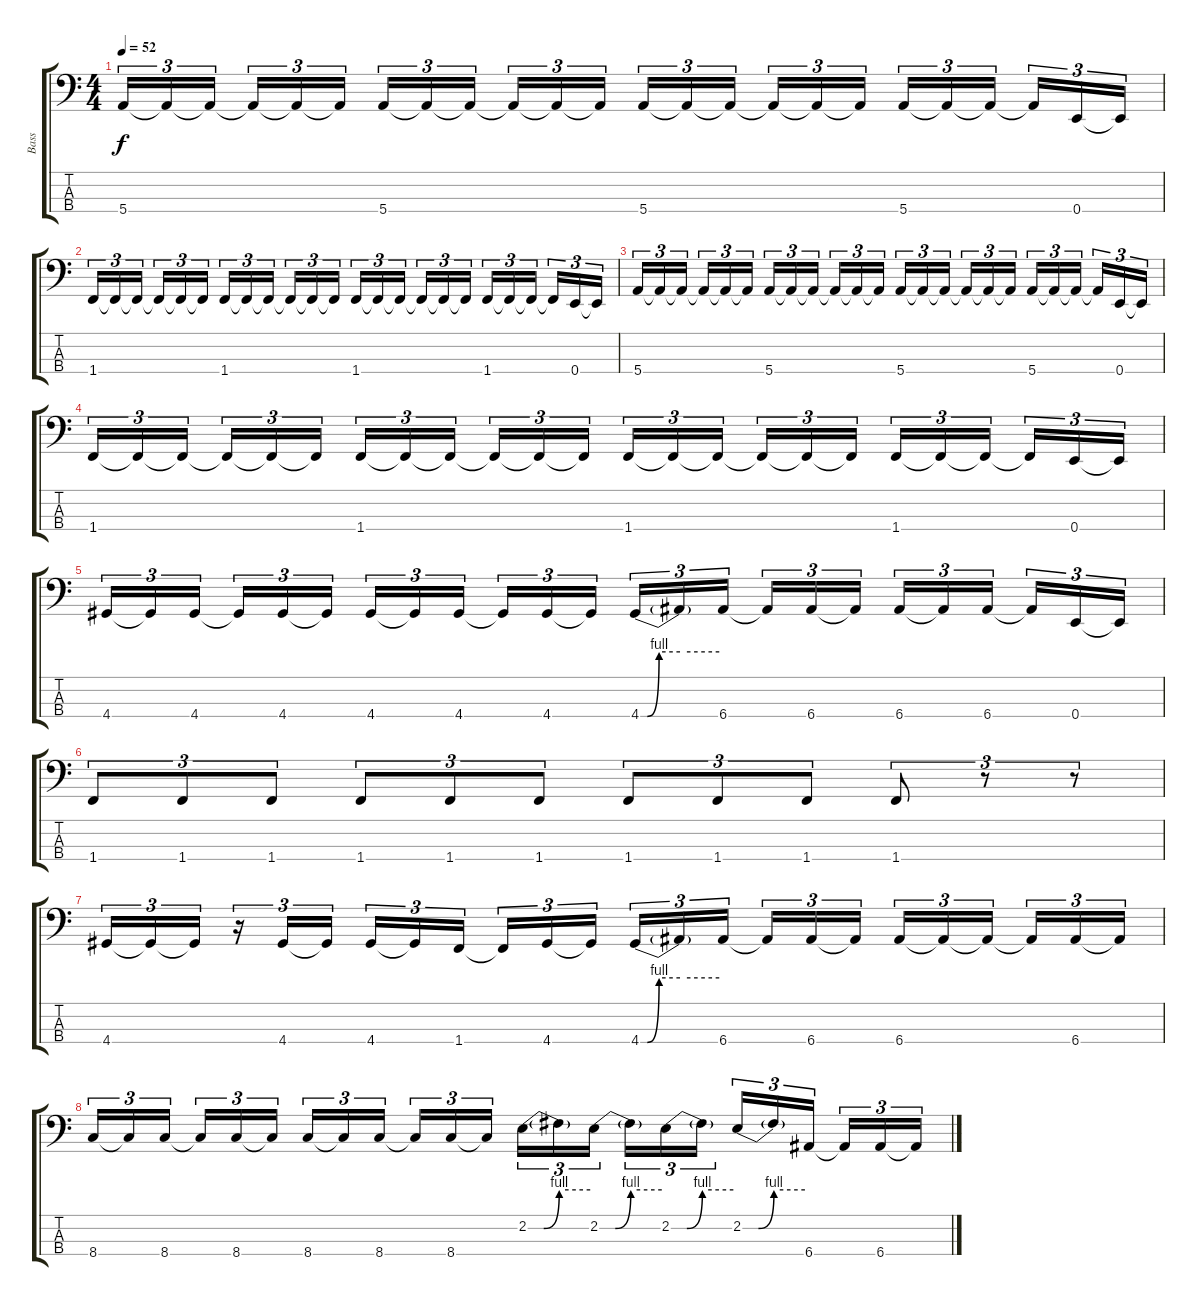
\track ("Bass" "Bass") {instrument electricbasspick}
\staff {score tabs}
\tuning (G2 D2 A1 E1) {hide}
\ts (4 4)
\tempo 52
\clef f4
\ks c
5.4.16{tu (3 2) dy f instrument electricbasspick} 5.4{t}.16{tu (3 2)} 5.4{t}.16{tu (3 2)} 5.4{t}.16{tu (3 2)} 5.4{t}.16{tu (3 2)} 5.4{t}.16{tu (3 2)} 5.4.16{tu (3 2)} 5.4{t}.16{tu (3 2)} 5.4{t}.16{tu (3 2)} 5.4{t}.16{tu (3 2)} 5.4{t}.16{tu (3 2)} 5.4{t}.16{tu (3 2)} 5.4.16{tu (3 2)} 5.4{t}.16{tu (3 2)} 5.4{t}.16{tu (3 2)} 5.4{t}.16{tu (3 2)} 5.4{t}.16{tu (3 2)} 5.4{t}.16{tu (3 2)} 5.4.16{tu (3 2)} 5.4{t}.16{tu (3 2)} 5.4{t}.16{tu (3 2)} 5.4{t}.16{tu (3 2)} 0.4.16{tu (3 2)} 0.4{t}.16{tu (3 2)} |
1.4.16{tu (3 2)} 1.4{t}.16{tu (3 2)} 1.4{t}.16{tu (3 2)} 1.4{t}.16{tu (3 2)} 1.4{t}.16{tu (3 2)} 1.4{t}.16{tu (3 2)} 1.4.16{tu (3 2)} 1.4{t}.16{tu (3 2)} 1.4{t}.16{tu (3 2)} 1.4{t}.16{tu (3 2)} 1.4{t}.16{tu (3 2)} 1.4{t}.16{tu (3 2)} 1.4.16{tu (3 2)} 1.4{t}.16{tu (3 2)} 1.4{t}.16{tu (3 2)} 1.4{t}.16{tu (3 2)} 1.4{t}.16{tu (3 2)} 1.4{t}.16{tu (3 2)} 1.4.16{tu (3 2)} 1.4{t}.16{tu (3 2)} 1.4{t}.16{tu (3 2)} 1.4{t}.16{tu (3 2)} 0.4.16{tu (3 2)} 0.4{t}.16{tu (3 2)} |
5.4.16{tu (3 2)} 5.4{t}.16{tu (3 2)} 5.4{t}.16{tu (3 2)} 5.4{t}.16{tu (3 2)} 5.4{t}.16{tu (3 2)} 5.4{t}.16{tu (3 2)} 5.4.16{tu (3 2)} 5.4{t}.16{tu (3 2)} 5.4{t}.16{tu (3 2)} 5.4{t}.16{tu (3 2)} 5.4{t}.16{tu (3 2)} 5.4{t}.16{tu (3 2)} 5.4.16{tu (3 2)} 5.4{t}.16{tu (3 2)} 5.4{t}.16{tu (3 2)} 5.4{t}.16{tu (3 2)} 5.4{t}.16{tu (3 2)} 5.4{t}.16{tu (3 2)} 5.4.16{tu (3 2)} 5.4{t}.16{tu (3 2)} 5.4{t}.16{tu (3 2)} 5.4{t}.16{tu (3 2)} 0.4.16{tu (3 2)} 0.4{t}.16{tu (3 2)} |
1.4.16{tu (3 2)} 1.4{t}.16{tu (3 2)} 1.4{t}.16{tu (3 2)} 1.4{t}.16{tu (3 2)} 1.4{t}.16{tu (3 2)} 1.4{t}.16{tu (3 2)} 1.4.16{tu (3 2)} 1.4{t}.16{tu (3 2)} 1.4{t}.16{tu (3 2)} 1.4{t}.16{tu (3 2)} 1.4{t}.16{tu (3 2)} 1.4{t}.16{tu (3 2)} 1.4.16{tu (3 2)} 1.4{t}.16{tu (3 2)} 1.4{t}.16{tu (3 2)} 1.4{t}.16{tu (3 2)} 1.4{t}.16{tu (3 2)} 1.4{t}.16{tu (3 2)} 1.4.16{tu (3 2)} 1.4{t}.16{tu (3 2)} 1.4{t}.16{tu (3 2)} 1.4{t}.16{tu (3 2)} 0.4.16{tu (3 2)} 0.4{t}.16{tu (3 2)} |
4.4.16{tu (3 2)} 4.4{t}.16{tu (3 2)} 4.4.16{tu (3 2)} 4.4{t}.16{tu (3 2)} 4.4.16{tu (3 2)} 4.4{t}.16{tu (3 2)} 4.4.16{tu (3 2)} 4.4{t}.16{tu (3 2)} 4.4.16{tu (3 2)} 4.4{t}.16{tu (3 2)} 4.4.16{tu (3 2)} 4.4{t}.16{tu (3 2)} 4.4{be (custom 0 0 5 0 14 4 30 4 60 4)}.16{tu (3 2)} 4.4{t}.16{tu (3 2)} 6.4.16{tu (3 2)} 6.4{t}.16{tu (3 2)} 6.4.16{tu (3 2)} 6.4{t}.16{tu (3 2)} 6.4.16{tu (3 2)} 6.4{t}.16{tu (3 2)} 6.4.16{tu (3 2)} 6.4{t}.16{tu (3 2)} 0.4.16{tu (3 2)} 0.4{t}.16{tu (3 2)} |
1.4.8{tu (3 2)} 1.4.8{tu (3 2)} 1.4.8{tu (3 2)} 1.4.8{tu (3 2)} 1.4.8{tu (3 2)} 1.4.8{tu (3 2)} 1.4.8{tu (3 2)} 1.4.8{tu (3 2)} 1.4.8{tu (3 2)} 1.4.8{tu (3 2)} r.8{tu (3 2)} r.8{tu (3 2)} |
4.4.16{tu (3 2)} 4.4{t}.16{tu (3 2)} 4.4{t}.16{tu (3 2)} r.16{tu (3 2)} 4.4.16{tu (3 2)} 4.4{t}.16{tu (3 2)} 4.4.16{tu (3 2)} 4.4{t}.16{tu (3 2)} 1.4.16{tu (3 2)} 1.4{t}.16{tu (3 2)} 4.4.16{tu (3 2)} 4.4{t}.16{tu (3 2)} 4.4{be (custom 0 0 5 0 14 4 30 4 60 4)}.16{tu (3 2)} 4.4{t}.16{tu (3 2)} 6.4.16{tu (3 2)} 6.4{t}.16{tu (3 2)} 6.4.16{tu (3 2)} 6.4{t}.16{tu (3 2)} 6.4.16{tu (3 2)} 6.4{t}.16{tu (3 2)} 6.4{t}.16{tu (3 2)} 6.4{t}.16{tu (3 2)} 6.4.16{tu (3 2)} 6.4{t}.16{tu (3 2)} |
8.4.16{tu (3 2)} 8.4{t}.16{tu (3 2)} 8.4.16{tu (3 2)} 8.4{t}.16{tu (3 2)} 8.4.16{tu (3 2)} 8.4{t}.16{tu (3 2)} 8.4.16{tu (3 2)} 8.4{t}.16{tu (3 2)} 8.4.16{tu (3 2)} 8.4{t}.16{tu (3 2)} 8.4.16{tu (3 2)} 8.4{t}.16{tu (3 2)} 2.2{be (custom 0 0 15 0 30 4 60 4)}.16{tu (3 2)} 2.2{t}.16{tu (3 2)} 2.2{be (custom 0 0 15 0 30 4 60 4)}.16{tu (3 2)} 2.2{t}.16{tu (3 2)} 2.2{be (custom 0 0 15 0 30 4 60 4)}.16{tu (3 2)} 2.2{t}.16{tu (3 2)} 2.2{be (custom 0 0 15 0 30 4 60 4)}.16{tu (3 2)} 2.2{t}.16{tu (3 2)} 6.4.16{tu (3 2)} 6.4{t}.16{tu (3 2)} 6.4.16{tu (3 2)} 6.4{t}.16{tu (3 2)}
